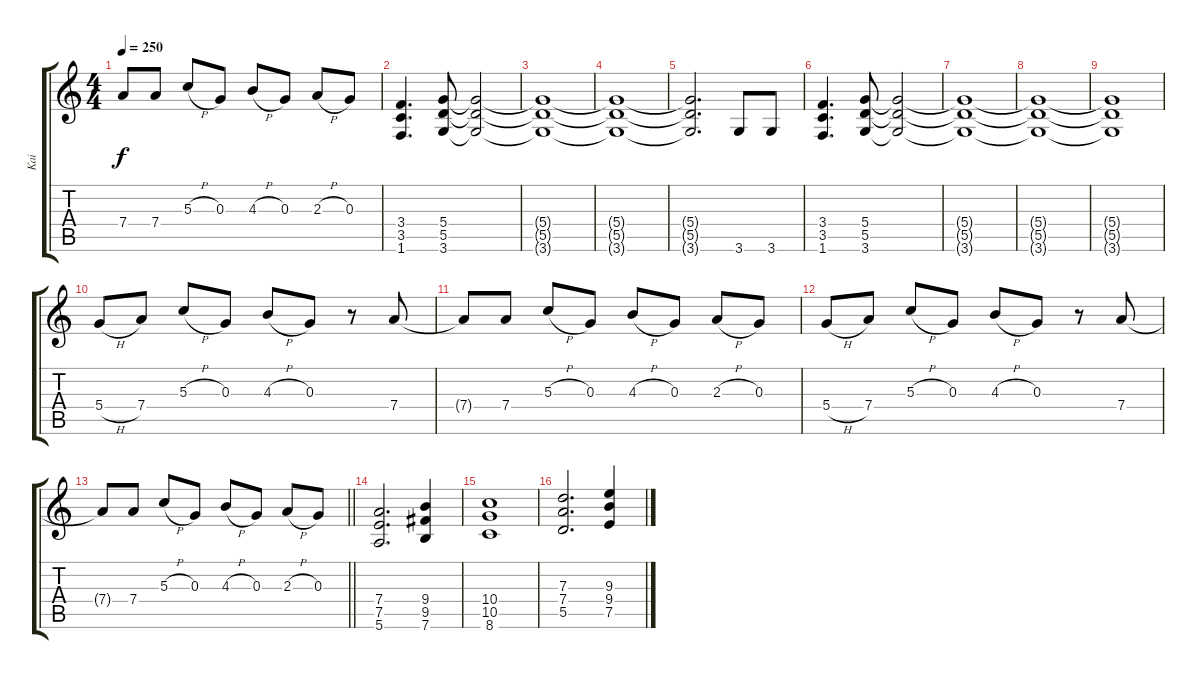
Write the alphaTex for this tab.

\track ("Kai" "Kai") {instrument distortionguitar}
\staff {score tabs}
\tuning (E4 B3 G3 D3 A2 E2) {hide}
\ts (4 4)
\tempo 250
\clef g2
\ks c
7.4{t}.8{dy f} 7.4.8 5.3{h}.8 0.3.8 4.3{h}.8 0.3.8 2.3{h}.8 0.3.8 |
(3.4 3.5 1.6).4{d} (5.4 5.5 3.6).8 (5.4{t} 5.5{t} 3.6{t}).2 |
(5.4{t} 5.5{t} 3.6{t}).1 |
(5.4{t} 5.5{t} 3.6{t}).1 |
(5.4{t} 5.5{t} 3.6{t}).2{d} 3.6.8 3.6.8 |
(3.4 3.5 1.6).4{d} (5.4 5.5 3.6).8 (5.4{t} 5.5{t} 3.6{t}).2 |
(5.4{t} 5.5{t} 3.6{t}).1 |
(5.4{t} 5.5{t} 3.6{t}).1 |
(5.4{t} 5.5{t} 3.6{t}).1 |
5.4{h}.8 7.4.8 5.3{h}.8 0.3.8 4.3{h}.8 0.3.8 r.8 7.4.8 |
7.4{t}.8 7.4.8 5.3{h}.8 0.3.8 4.3{h}.8 0.3.8 2.3{h}.8 0.3.8 |
5.4{h}.8 7.4.8 5.3{h}.8 0.3.8 4.3{h}.8 0.3.8 r.8 7.4.8 |
\barLineRight lightlight
7.4{t}.8 7.4.8 5.3{h}.8 0.3.8 4.3{h}.8 0.3.8 2.3{h}.8 0.3.8 |
(7.4 7.5 5.6).2{d} (9.4 9.5 7.6).4 |
(10.4 10.5 8.6).1 |
(7.3 7.4 5.5).2{d} (9.3 9.4 7.5).4
